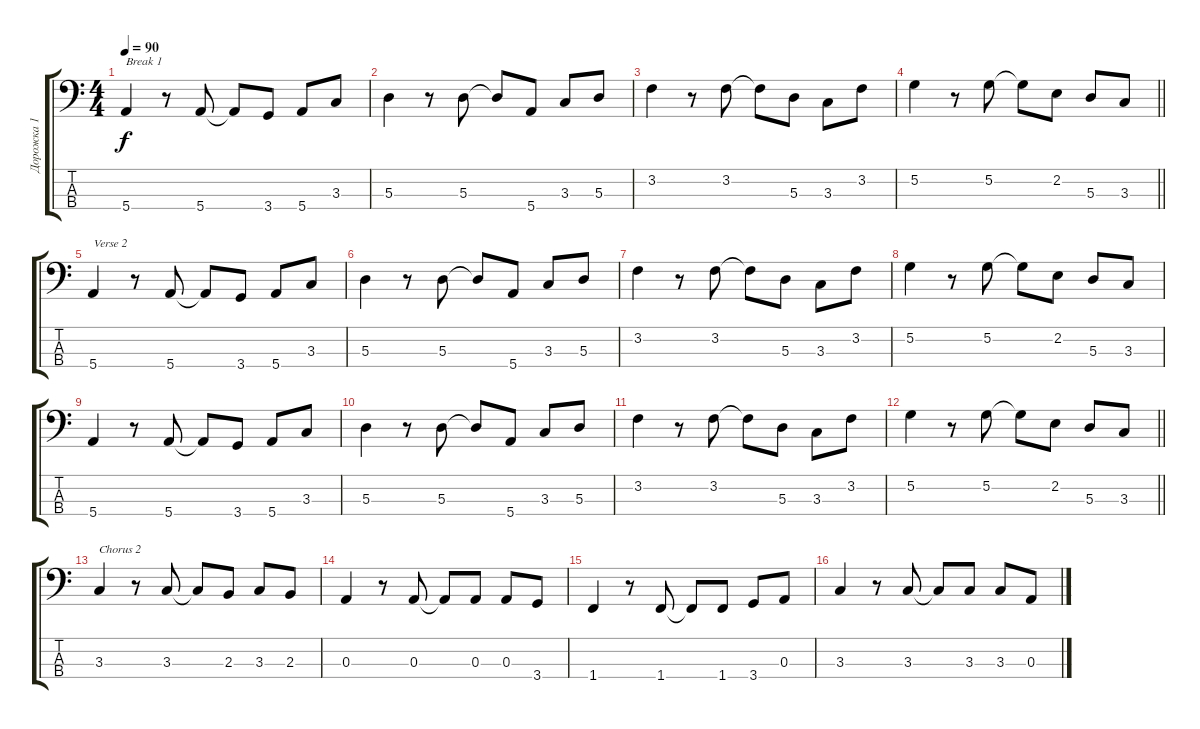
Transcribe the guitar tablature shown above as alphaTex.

\track ("Дорожка 1" "Дорожка 1") {instrument slapbass1}
\staff {score tabs}
\tuning (G2 D2 A1 E1) {hide}
\ts (4 4)
\tempo 90
\clef f4
\ks c
5.4.4{txt "Break 1" dy f} r.8 5.4.8 5.4{t}.8 3.4.8 5.4.8 3.3.8 |
5.3.4 r.8 5.3.8 5.3{t}.8 5.4.8 3.3.8 5.3.8 |
3.2.4 r.8 3.2.8 3.2{t}.8 5.3.8 3.3.8 3.2.8 |
\barLineRight lightlight
5.2.4 r.8 5.2.8 5.2{t}.8 2.2.8 5.3.8 3.3.8 |
5.4.4{txt "Verse 2"} r.8 5.4.8 5.4{t}.8 3.4.8 5.4.8 3.3.8 |
5.3.4 r.8 5.3.8 5.3{t}.8 5.4.8 3.3.8 5.3.8 |
3.2.4 r.8 3.2.8 3.2{t}.8 5.3.8 3.3.8 3.2.8 |
5.2.4 r.8 5.2.8 5.2{t}.8 2.2.8 5.3.8 3.3.8 |
5.4.4 r.8 5.4.8 5.4{t}.8 3.4.8 5.4.8 3.3.8 |
5.3.4 r.8 5.3.8 5.3{t}.8 5.4.8 3.3.8 5.3.8 |
3.2.4 r.8 3.2.8 3.2{t}.8 5.3.8 3.3.8 3.2.8 |
\barLineRight lightlight
5.2.4 r.8 5.2.8 5.2{t}.8 2.2.8 5.3.8 3.3.8 |
3.3.4{txt "Chorus 2"} r.8 3.3.8 3.3{t}.8 2.3.8 3.3.8 2.3.8 |
0.3.4 r.8 0.3.8 0.3{t}.8 0.3.8 0.3.8 3.4.8 |
1.4.4 r.8 1.4.8 1.4{t}.8 1.4.8 3.4.8 0.3.8 |
3.3.4 r.8 3.3.8 3.3{t}.8 3.3.8 3.3.8 0.3.8
